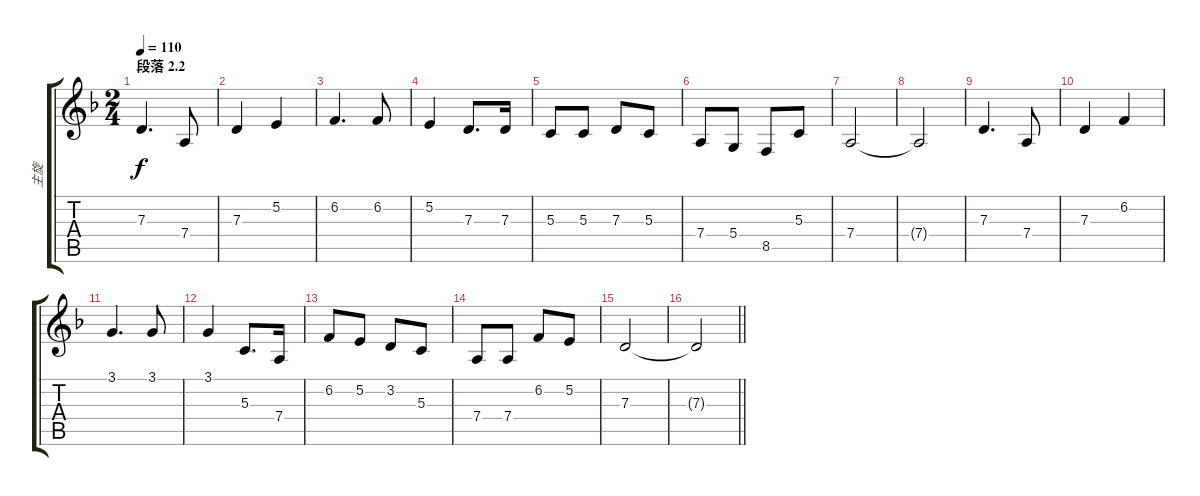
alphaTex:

\track ("主旋" "主旋") {instrument tangoaccordion}
\staff {score tabs}
\tuning (E4 B3 G3 D3 A2 E2) {hide}
\ts (2 4)
\section ("" "段落 2.2")
\tempo 110
\clef g2
\ks dminor
7.3.4{d dy f} 7.4.8 |
7.3.4 5.2.4 |
6.2.4{d} 6.2.8 |
5.2.4 7.3.8{d} 7.3.16 |
5.3.8 5.3.8 7.3.8 5.3.8 |
7.4.8 5.4.8 8.5.8 5.3.8 |
7.4.2 |
7.4{t}.2 |
7.3.4{d} 7.4.8 |
7.3.4 6.2.4 |
3.1.4{d} 3.1.8 |
3.1.4 5.3.8{d} 7.4.16 |
6.2.8 5.2.8 3.2.8 5.3.8 |
7.4.8 7.4.8 6.2.8 5.2.8 |
7.3.2 |
\barLineRight lightlight
7.3{t}.2
